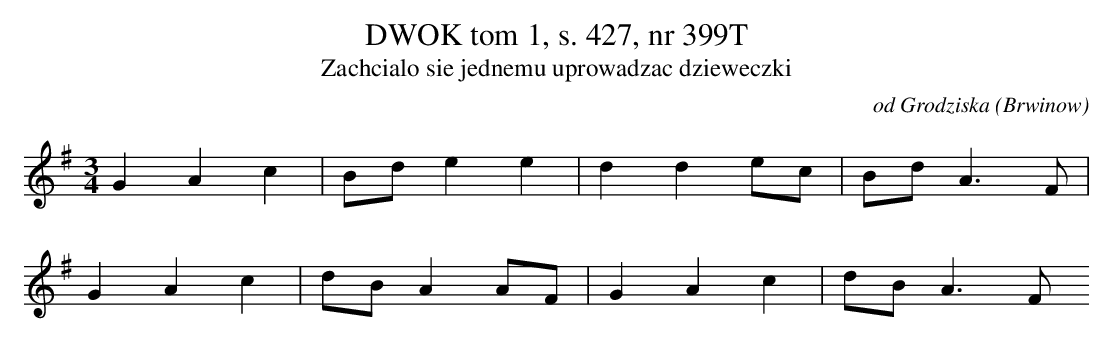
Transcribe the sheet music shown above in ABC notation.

X:1
T: DWOK tom 1, s. 427, nr 399T
T: Zachcialo sie jednemu uprowadzac dzieweczki
O: od Grodziska (Brwinow)
M: 3/4
L: 1/8
K: G
G2A2c2 | Bde2e2 | d2d2ec | BdA3F |
G2A2c2 | dBA2AF | G2A2c2 | dBA3F
